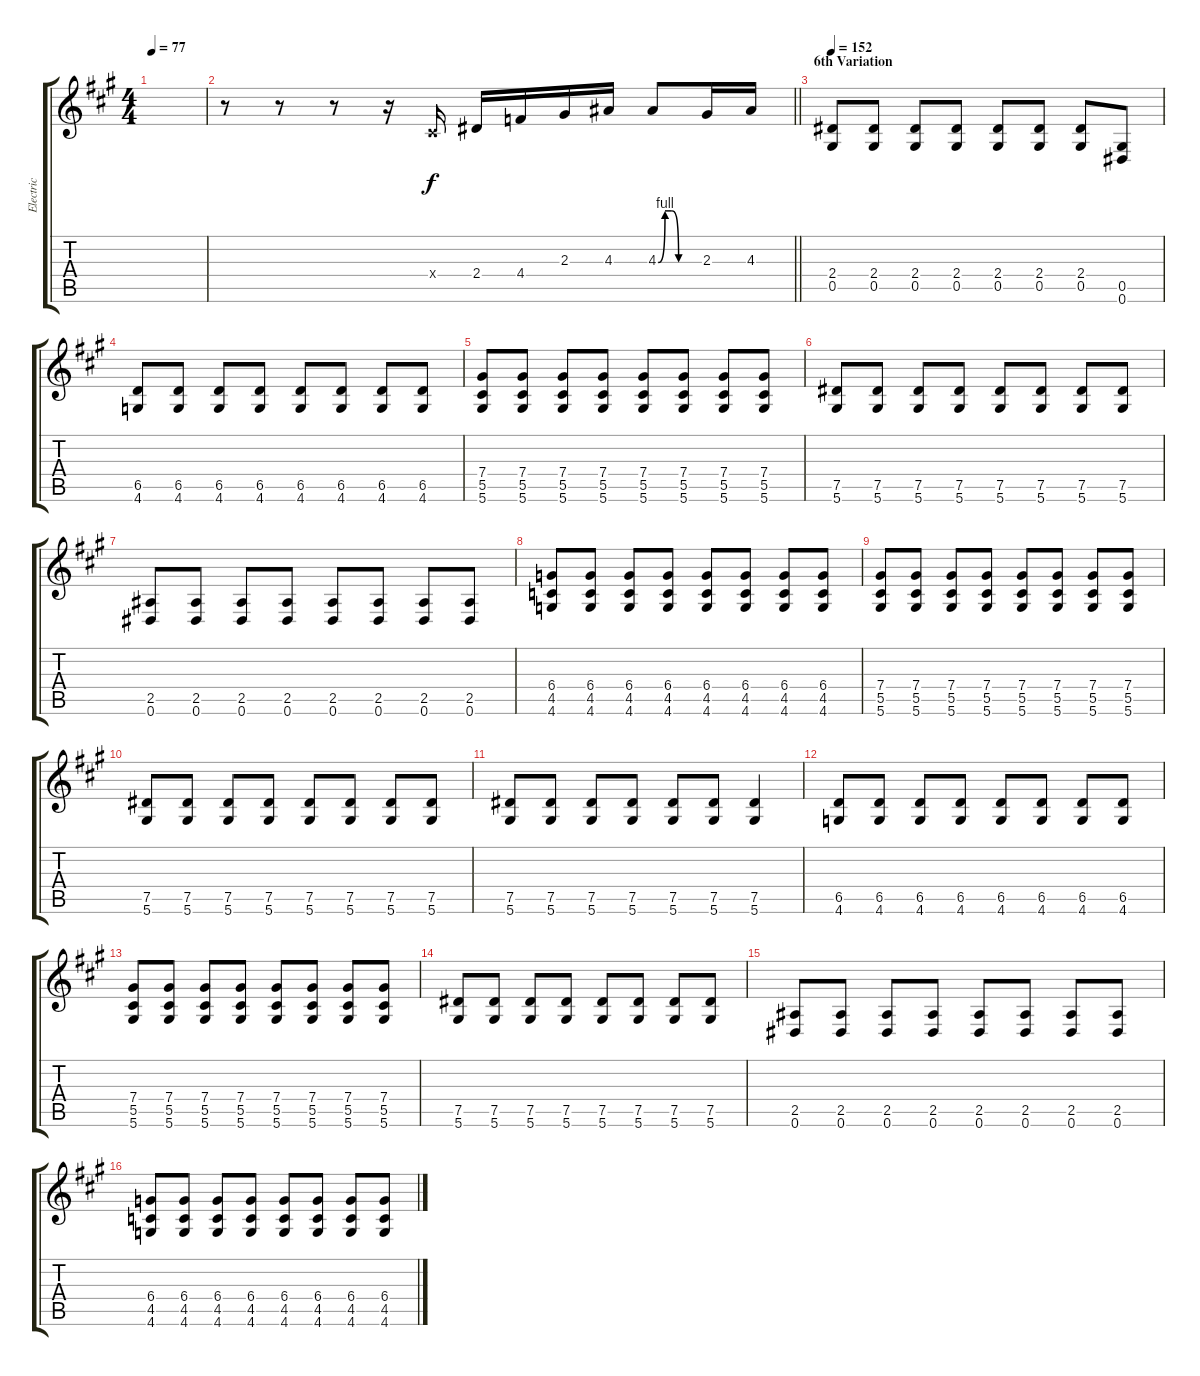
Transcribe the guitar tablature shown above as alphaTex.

\track ("Electric" "Electric") {instrument distortionguitar}
\staff {score tabs}
\tuning (Eb4 Bb3 Gb3 Db3 Ab2 Eb2) {hide}
\ts (4 4)
\tempo 77
\clef g2
\ks a
|
\barLineRight lightlight
r.8 r.8 r.8 r.16 0.4{x}.16 2.4.16 4.4.16 2.3.16 4.3.16 4.3{be (custom 0 0 10 4 20 4 30 0 60 0)}.8 2.3.16 4.3.16 |
\section ("" "6th Variation")
\tempo 152
(2.4 0.5).8 (2.4 0.5).8 (2.4 0.5).8 (2.4 0.5).8 (2.4 0.5).8 (2.4 0.5).8 (2.4 0.5).8 (0.5 0.6).8 |
(6.5 4.6).8 (6.5 4.6).8 (6.5 4.6).8 (6.5 4.6).8 (6.5 4.6).8 (6.5 4.6).8 (6.5 4.6).8 (6.5 4.6).8 |
(7.4 5.5 5.6).8 (7.4 5.5 5.6).8 (7.4 5.5 5.6).8 (7.4 5.5 5.6).8 (7.4 5.5 5.6).8 (7.4 5.5 5.6).8 (7.4 5.5 5.6).8 (7.4 5.5 5.6).8 |
(7.5 5.6).8 (7.5 5.6).8 (7.5 5.6).8 (7.5 5.6).8 (7.5 5.6).8 (7.5 5.6).8 (7.5 5.6).8 (7.5 5.6).8 |
(2.5 0.6).8 (2.5 0.6).8 (2.5 0.6).8 (2.5 0.6).8 (2.5 0.6).8 (2.5 0.6).8 (2.5 0.6).8 (2.5 0.6).8 |
(6.4 4.5 4.6).8 (6.4 4.5 4.6).8 (6.4 4.5 4.6).8 (6.4 4.5 4.6).8 (6.4 4.5 4.6).8 (6.4 4.5 4.6).8 (6.4 4.5 4.6).8 (6.4 4.5 4.6).8 |
(7.4 5.5 5.6).8 (7.4 5.5 5.6).8 (7.4 5.5 5.6).8 (7.4 5.5 5.6).8 (7.4 5.5 5.6).8 (7.4 5.5 5.6).8 (7.4 5.5 5.6).8 (7.4 5.5 5.6).8 |
(7.5 5.6).8 (7.5 5.6).8 (7.5 5.6).8 (7.5 5.6).8 (7.5 5.6).8 (7.5 5.6).8 (7.5 5.6).8 (7.5 5.6).8 |
(7.5 5.6).8 (7.5 5.6).8 (7.5 5.6).8 (7.5 5.6).8 (7.5 5.6).8 (7.5 5.6).8 (7.5 5.6).4 |
(6.5 4.6).8 (6.5 4.6).8 (6.5 4.6).8 (6.5 4.6).8 (6.5 4.6).8 (6.5 4.6).8 (6.5 4.6).8 (6.5 4.6).8 |
(7.4 5.5 5.6).8 (7.4 5.5 5.6).8 (7.4 5.5 5.6).8 (7.4 5.5 5.6).8 (7.4 5.5 5.6).8 (7.4 5.5 5.6).8 (7.4 5.5 5.6).8 (7.4 5.5 5.6).8 |
(7.5 5.6).8 (7.5 5.6).8 (7.5 5.6).8 (7.5 5.6).8 (7.5 5.6).8 (7.5 5.6).8 (7.5 5.6).8 (7.5 5.6).8 |
(2.5 0.6).8 (2.5 0.6).8 (2.5 0.6).8 (2.5 0.6).8 (2.5 0.6).8 (2.5 0.6).8 (2.5 0.6).8 (2.5 0.6).8 |
(6.4 4.5 4.6).8 (6.4 4.5 4.6).8 (6.4 4.5 4.6).8 (6.4 4.5 4.6).8 (6.4 4.5 4.6).8 (6.4 4.5 4.6).8 (6.4 4.5 4.6).8 (6.4 4.5 4.6).8
